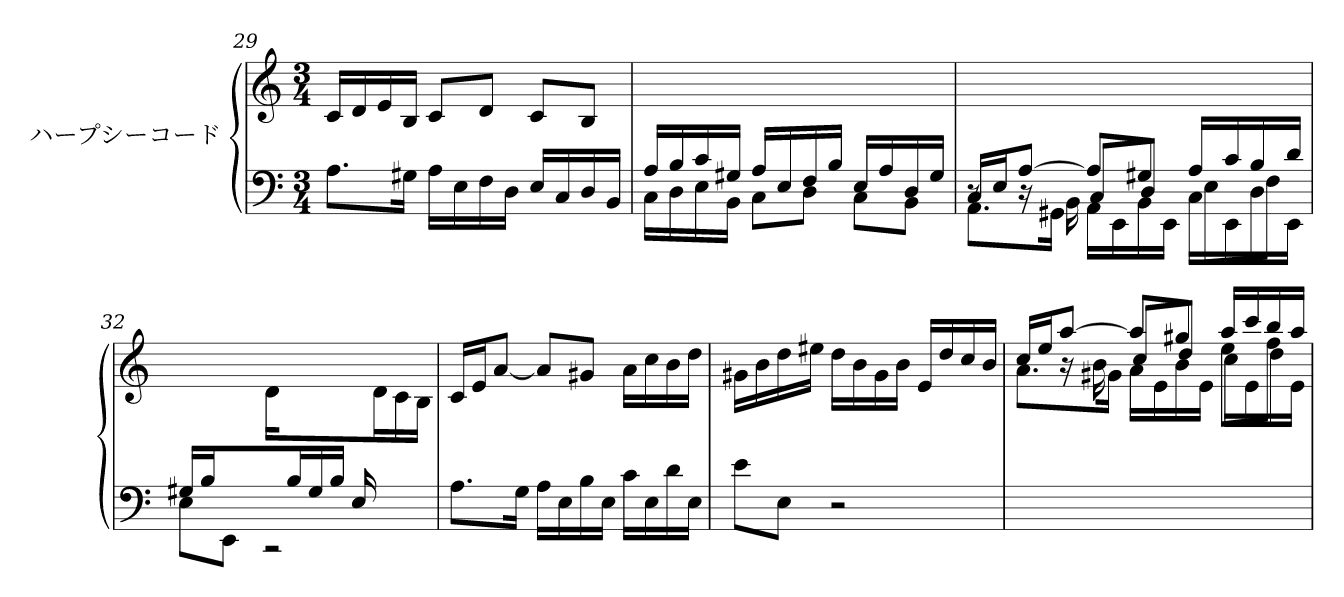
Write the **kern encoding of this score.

**kern	**kern
*part1	*part1
*staff2	*staff1
*I"ハープシーコード	*
!!LO:LB:g=z
*clefF4	*clefG2
*k[]	*k[]
*M3/4	*M3/4
=29	=29
8.A\L	16c/LL
.	16d/
.	16e/
16G#X\Jk	16B/JJ
16A\LL	8c/L
16E\	.
16F\	8d/J
16D\JJ	.
16E/LL	8c/L
16C/	.
16D/	8B/J
16BB/JJ	.
=30	=30
*^	*
16A/LL	16C\LL	2.ryy
16B/	16D\	.
16c/	16E\	.
16G#X/JJ	16BB\JJ	.
16A/LL	8C\L	.
16E/	.	.
16F/	8D\J	.
16B/JJ	.	.
16E/LL	8C\L	.
16A/	.	.
16D/	8BB\J	.
16G#/JJ	.	.
=31	=31	=31
*	*^	*
16C/LL	8.AA\L	8r	2.ryy
16E/J	.	.	.
[8A/J	.	16r	.
.	16GG#X\Jk	16BB\	.
8A/L]	16AA\LL	8C/L	.
.	16EE\	.	.
8G#X/J	16BB\	8D/J	.
.	16EE\JJ	.	.
16A/LL	16C\LL	8E\L	.
16c/	16EE\	.	.
16B/	16D\	8F\J	.
16d/JJ	16EE\JJ	.	.
*	*v	*v	*
!!LO:LB:g=z
=32	=32	=32
16G#X/LL	8E\L	8ryy
16B/	.	.
8.ryy	8EE\J	16d\
.	.	16f\JJ
.	2r	16d\LL
16B/	.	4ryy
16G#/	.	.
16B/JJ	.	.
16E/LL	.	.
8.ryy	.	16d\
.	.	16c\
.	.	16B\JJ
*v	*v	*
=33	=33
8.A\L	16c/LL
.	16e/J
.	[8a/J
16G\Jk	.
16A\LL	8a/L]
16E\	.
16B\	8g#X/J
16E\JJ	.
16c\LL	16a\LL
16E\	16cc\
16d\	16b\
16E\JJ	16dd\JJ
=34	=34
8e\L	16g#X\LL
.	16b\
8E\J	16dd\
.	16ee#X\JJ
2r	16dd\LL
.	16b\
.	16g#\
.	16b\JJ
.	16e/LL
.	16dd/
.	16cc/
.	16b/JJ
!!LO:PB:g=z
=35	=35
*	*^
*	*	*^
2.ryy	16cc/LL	8r	8.a\L
.	16ee/J	.	.
.	[8aa/J	16r	.
.	.	16b\	16g#X\Jk
.	8aa/L]	8cc/L	16a\LL
.	.	.	16e\
.	8gg#X/J	8dd/J	16b\
.	.	.	16e\JJ
.	16aa/LL	8ee\L	16cc\LL
.	16ccc/	.	16e\
.	16bb/	8ff\J	16dd\
.	16aa/JJ	.	16e\JJ
*	*v	*v	*v
=	=
*-	*-
